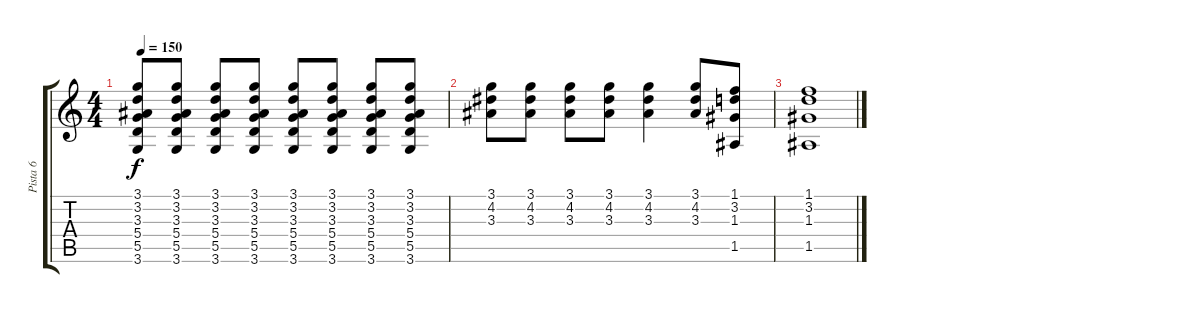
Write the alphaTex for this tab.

\track ("Pista 6" "Pista 6") {instrument overdrivenguitar}
\staff {score tabs}
\tuning (E4 B3 G3 D3 A2 E2) {hide}
\ts (4 4)
\tempo 150
\clef g2
\ks c
(3.1 3.2 3.3 5.4 5.5 3.6).8{dy f} (3.1 3.2 3.3 5.4 5.5 3.6).8 (3.1 3.2 3.3 5.4 5.5 3.6).8 (3.1 3.2 3.3 5.4 5.5 3.6).8 (3.1 3.2 3.3 5.4 5.5 3.6).8 (3.1 3.2 3.3 5.4 5.5 3.6).8 (3.1 3.2 3.3 5.4 5.5 3.6).8 (3.1 3.2 3.3 5.4 5.5 3.6).8 |
(3.1 4.2 3.3).8 (3.1 4.2 3.3).8 (3.1 4.2 3.3).8 (3.1 4.2 3.3).8 (3.1 4.2 3.3).4 (3.1 4.2 3.3).8 (1.1 3.2 1.3 1.5).8 |
(1.1 3.2 1.3 1.5).1
